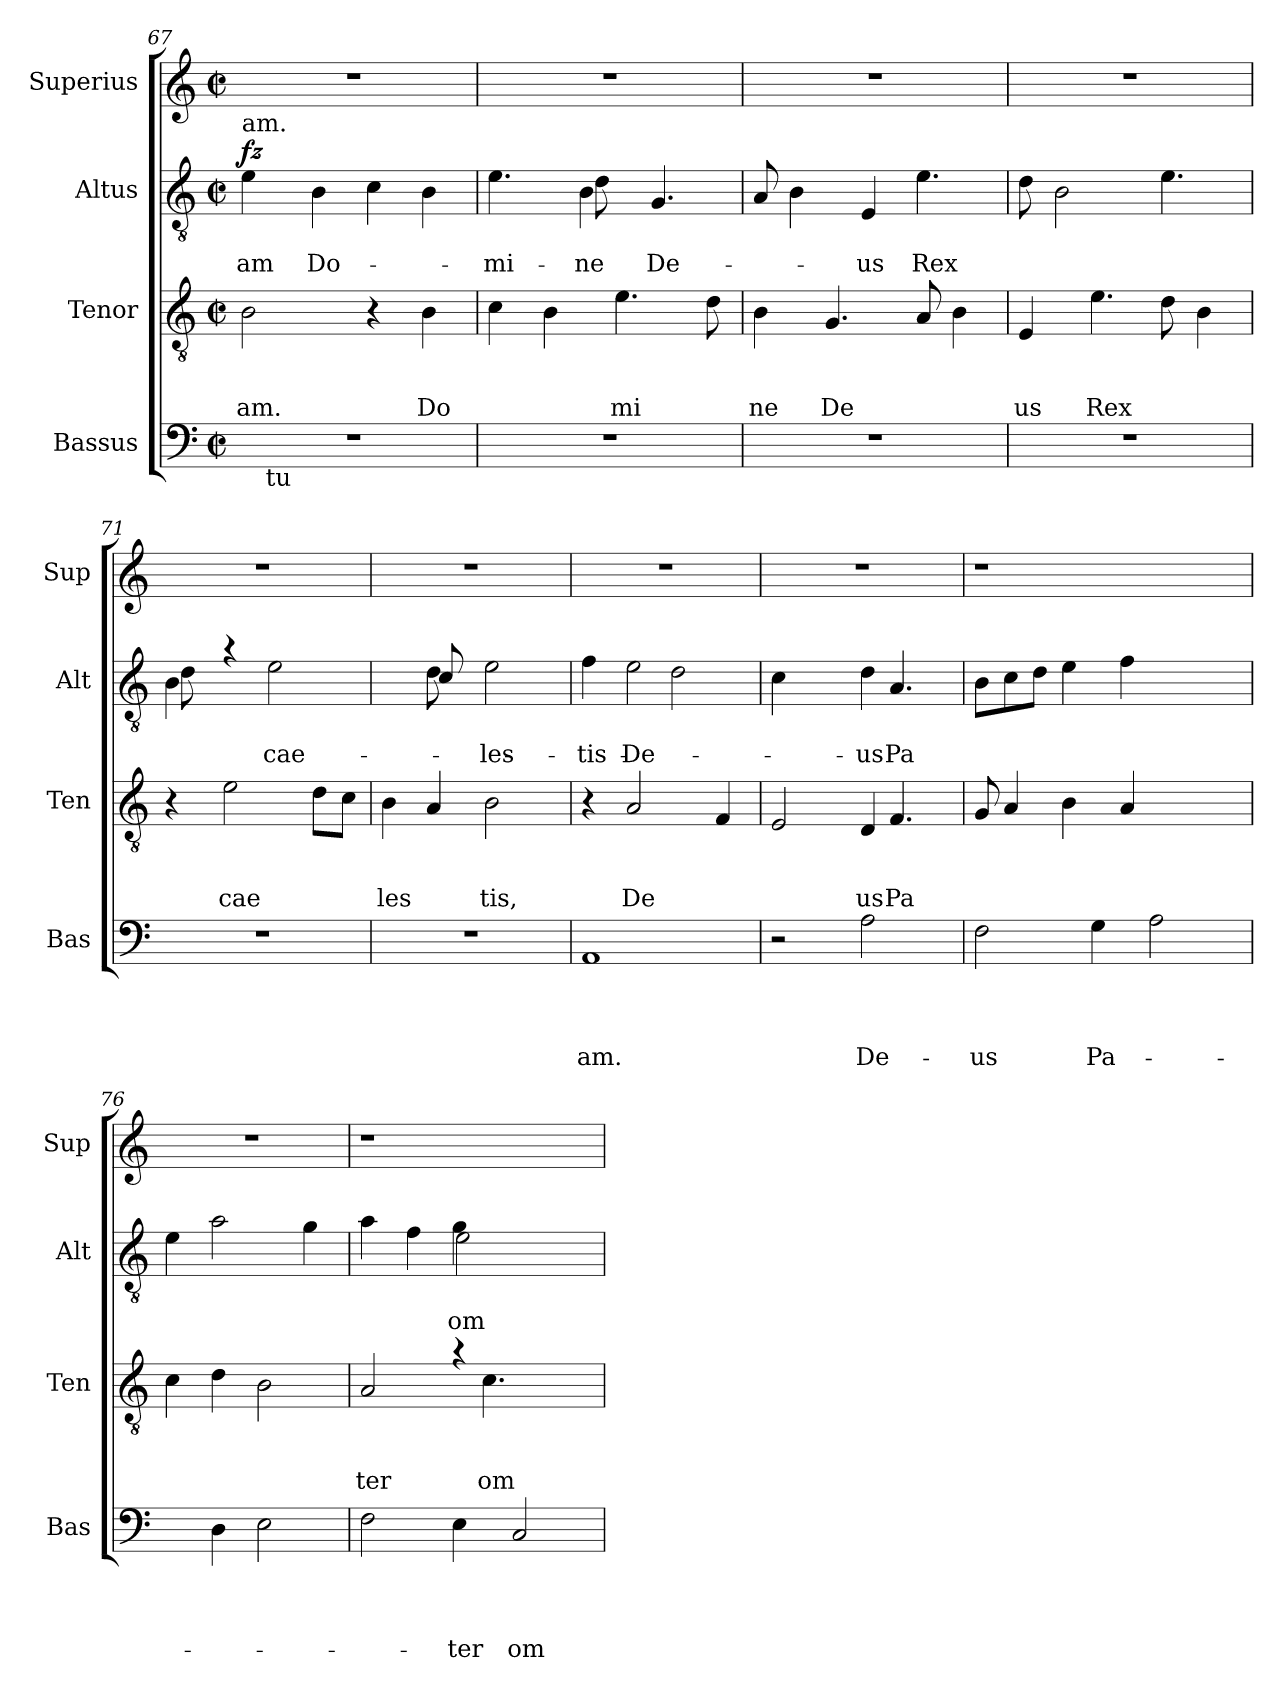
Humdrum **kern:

**kern	**text	**text	**text	**text	**kern	**text	**text	**text	**kern	**text	**text	**dynam	**kern
*part4	*part4	*part4	*part4	*part4	*part3	*part3	*part3	*part3	*part2	*part2	*part2	*part2	*part1
*staff4	*staff4	*staff4	*staff4	*staff4	*staff3	*staff3	*staff3	*staff3	*staff2	*staff2	*staff2	*staff2	*staff1
*I"Bassus	*	*	*	*	*I"Tenor	*	*	*	*I"Altus	*	*	*	*I"Superius
*I'Bas	*	*	*	*	*I'Ten	*	*	*	*I'Alt	*	*	*	*I'Sup
*clefF4	*	*	*	*	*clefGv2	*	*	*	*clefGv2	*	*	*	*clefG2
*k[]	*	*	*	*	*k[]	*	*	*	*k[]	*	*	*	*k[]
*C:	*	*	*	*	*C:	*	*	*	*C:	*	*	*	*C:
*M2/2	*	*	*	*	*M2/2	*	*	*	*M2/2	*	*	*	*M2/2
*met(c|)	*	*	*	*	*met(c|)	*	*	*	*met(c|)	*	*	*	*met(c|)
=67	=67	=67	=67	=67	=67	=67	=67	=67	=67	=67	=67	=67	=67
!	!	!	!	!	!	!	!	!	!LO:TX:a:t=am.	!	!	!	!
!	!	!	!	!	!	!	!	!LO:LY:b	!	!	!LO:LY:b	!LO:DY:a	!
*^	*	*	*	*	*	*	*	*	*	*	*	*	*
1r	16ryy	.	.	.	.	2B\	.	.	am.	4e\	.	-am	fz	1r
!	!LO:TX:b:t=tu	!	!	!	!	!	!	!	!	!	!	!	!	!
.	2...ryy	.	.	.	.	.	.	.	.	.	.	.	.	.
!	!	!	!	!	!	!	!	!	!	!	!	!LO:LY:b	!	!
.	.	.	.	.	.	.	.	.	.	4B\	.	Do-	.	.
.	.	.	.	.	.	4r	.	.	.	4c\	.	.	.	.
!	!	!	!	!	!	!	!	!	!LO:LY:b	!	!	!	!	!
.	.	.	.	.	.	4B\	.	.	Do	4B\	.	.	.	.
=68	=68	=68	=68	=68	=68	=68	=68	=68	=68	=68	=68	=68	=68	=68
!	!	!	!	!	!	!	!	!	!	!	!	!LO:LY:b	!	!
*v	*v	*	*	*	*	*	*	*	*	*^	*	*	*	*
1r	.	.	.	.	4c\	.	.	.	4.e\	4.ryy	.	-mi-	.	1r
.	.	.	.	.	4B\	.	.	.	.	.	.	.	.	.
!	!	!	!	!	!	!	!	!	!	!	!	!LO:LY:b	!	!
.	.	.	.	.	.	.	.	.	4B\	8d\	.	-ne	.	.
!	!	!	!	!	!	!	!	!LO:LY:b	!	!	!	!	!	!
.	.	.	.	.	4.e\	.	.	mi	.	2ryy	.	.	.	.
!	!	!	!	!	!	!	!	!	!	!	!	!LO:LY:b	!	!
.	.	.	.	.	.	.	.	.	4.G/	.	.	De-	.	.
.	.	.	.	.	8d\	.	.	.	.	.	.	.	.	.
*	*	*	*	*	*	*	*	*	*v	*v	*	*	*	*
=69	=69	=69	=69	=69	=69	=69	=69	=69	=69	=69	=69	=69	=69
!	!	!	!	!	!	!	!	!LO:LY:b	!	!	!	!	!
1r	.	.	.	.	4B\	.	.	ne	8A/	.	.	.	1r
.	.	.	.	.	.	.	.	.	4B\	.	.	.	.
!	!	!	!	!	!	!	!	!LO:LY:b	!	!	!	!	!
.	.	.	.	.	4.G/	.	.	De	.	.	.	.	.
!	!	!	!	!	!	!	!	!	!	!	!LO:LY:b	!	!
.	.	.	.	.	.	.	.	.	4E/	.	-us	.	.
!	!	!	!	!	!	!	!	!	!	!	!LO:LY:b	!	!
.	.	.	.	.	8A/	.	.	.	4.e\	.	Rex	.	.
.	.	.	.	.	4B\	.	.	.	.	.	.	.	.
=70	=70	=70	=70	=70	=70	=70	=70	=70	=70	=70	=70	=70	=70
!	!	!	!	!	!	!	!	!LO:LY:b	!	!	!	!	!
1r	.	.	.	.	4E/	.	.	us	8d\	.	.	.	1r
.	.	.	.	.	.	.	.	.	2B\	.	.	.	.
!	!	!	!	!	!	!	!	!LO:LY:b	!	!	!	!	!
.	.	.	.	.	4.e\	.	.	Rex	.	.	.	.	.
.	.	.	.	.	8d\	.	.	.	4.e\	.	.	.	.
.	.	.	.	.	4B\	.	.	.	.	.	.	.	.
=71	=71	=71	=71	=71	=71	=71	=71	=71	=71	=71	=71	=71	=71
*	*	*	*	*	*	*	*	*	*^	*	*	*	*
1r	.	.	.	.	4r	.	.	.	4B\	8d\	.	.	.	1r
.	.	.	.	.	.	.	.	.	.	2..ryy	.	.	.	.
!	!	!	!	!	!	!	!	!LO:LY:b	!	!	!	!	!	!
.	.	.	.	.	2e\	.	.	cae	4ra	.	.	.	.	.
!	!	!	!	!	!	!	!	!	!	!	!	!LO:LY:b	!	!
.	.	.	.	.	.	.	.	.	2e\	.	.	cae-	.	.
.	.	.	.	.	8d\L	.	.	.	.	.	.	.	.	.
.	.	.	.	.	8c\J	.	.	.	.	.	.	.	.	.
=72	=72	=72	=72	=72	=72	=72	=72	=72	=72	=72	=72	=72	=72	=72
!	!	!	!	!	!	!	!	!LO:LY:b	!	!	!	!	!	!
1r	.	.	.	.	4B\	.	.	les	4ryy	4ryy	.	.	.	1r
.	.	.	.	.	4A/	.	.	.	8d\	8c/	.	.	.	.
.	.	.	.	.	.	.	.	.	2ryy	8ryy	.	.	.	.
!	!	!	!	!	!	!	!	!LO:LY:b	!	!	!	!LO:LY:b	!	!
.	.	.	.	.	2B\	.	.	tis,	.	2e\	.	-les-	.	.
.	.	.	.	.	.	.	.	.	8ryy	.	.	.	.	.
!!LO:LB:g=z
=73	=73	=73	=73	=73	=73	=73	=73	=73	=73	=73	=73	=73	=73	=73
!	!	!	!	!LO:LY:b	!	!	!	!	!	!	!	!LO:LY:b	!	!
1AA	.	.	.	am.	4r	.	.	.	4f\	2ryy	.	-tis	.	1r
!	!	!	!	!	!	!	!	!LO:LY:b	!	!	!	!LO:LY:b	!	!
.	.	.	.	.	2A/	.	.	De	2e\	.	.	De	.	.
.	.	.	.	.	.	.	.	.	.	2d\	.	.	.	.
.	.	.	.	.	4F/	.	.	.	4ryy	.	.	.	.	.
=74	=74	=74	=74	=74	=74	=74	=74	=74	=74	=74	=74	=74	=74	=74
*	*	*	*	*	*^	*	*	*	*	*	*	*	*	*
2r	.	.	.	.	2E/	2ryy	.	.	.	4c\	2ryy	.	.	.	1r
.	.	.	.	.	.	.	.	.	.	4ryy	.	.	.	.	.
!	!	!	!	!LO:LY:b	!	!	!	!	!LO:LY:b	!	!	!	!LO:LY:b	!	!
2A\	.	.	.	De-	4D/	8ryy	.	.	us	4d\	8ryy	.	us	.	.
!	!	!	!	!	!	!	!	!	!LO:LY:b	!	!	!	!LO:LY:b	!	!
.	.	.	.	.	.	4.F/	.	.	Pa	.	4.A/	.	Pa	.	.
.	.	.	.	.	4ryy	.	.	.	.	4ryy	.	.	.	.	.
*	*	*	*	*	*v	*v	*	*	*	*	*	*	*	*	*
*	*	*	*	*	*	*	*	*	*v	*v	*	*	*	*
=75	=75	=75	=75	=75	=75	=75	=75	=75	=75	=75	=75	=75	=75
!	!	!	!	!LO:LY:b	!	!	!	!	!	!	!	!	!
2F\	.	.	.	-us	8G/	.	.	.	8B\L	.	.	.	1r
.	.	.	.	.	4A/	.	.	.	8c\	.	.	.	.
.	.	.	.	.	.	.	.	.	8d\J	.	.	.	.
.	.	.	.	.	4B\	.	.	.	4e\	.	.	.	.
!	!	!	!	!LO:LY:b	!	!	!	!	!	!	!	!	!
4G\	.	.	.	Pa-	.	.	.	.	.	.	.	.	.
.	.	.	.	.	4A/	.	.	.	4f\	.	.	.	.
2A\	.	.	.	.	.	.	.	.	.	.	.	.	.
.	.	.	.	.	4.ryy	.	.	.	4.ryy	.	.	.	.
.	.	.	.	.	.	.	.	.	.	.	.	.	4ryy
=76	=76	=76	=76	=76	=76	=76	=76	=76	=76	=76	=76	=76	=76
4ryy	.	.	.	.	4c\	.	.	.	4e\	.	.	.	1r
4D\	.	.	.	.	4d\	.	.	.	2a\	.	.	.	.
2E\	.	.	.	.	2B\	.	.	.	.	.	.	.	.
.	.	.	.	.	.	.	.	.	4g\	.	.	.	.
=77	=77	=77	=77	=77	=77	=77	=77	=77	=77	=77	=77	=77	=77
!	!	!	!	!	!	!	!	!LO:LY:b	!	!	!	!	!
*	*	*	*	*	*^	*	*	*	*^	*	*	*	*
2F\	.	.	.	.	2A/	2ryy	.	.	ter	4a\	2ryy	.	.	.	1r
.	.	.	.	.	.	.	.	.	.	4f\	.	.	.	.	.
!	!	!	!	!LO:LY:b	!	!	!	!	!	!	!	!	!LO:LY:b	!	!
!	!	!	!	!	!	!	!	!	!	!	!	!	!LO:LY:b	!	!
4E\	.	.	.	-ter	4ra	8ryy	.	.	.	4g\	2e\	.	om	.	.
!	!	!	!	!	!	!	!	!	!LO:LY:b	!	!	!	!	!	!
.	.	.	.	.	.	4.c\	.	.	om	.	.	.	.	.	.
!	!	!	!	!LO:LY:b	!	!	!	!	!	!	!	!	!	!	!
2C/	.	.	.	om-	4ryy	.	.	.	.	4ryy	.	.	.	.	.
.	.	.	.	.	4ryy	4ryy	.	.	.	4ryy	4ryy	.	.	.	4ryy
*	*	*	*	*	*v	*v	*	*	*	*	*	*	*	*	*
*	*	*	*	*	*	*	*	*	*v	*v	*	*	*	*
=	=	=	=	=	=	=	=	=	=	=	=	=	=
*-	*-	*-	*-	*-	*-	*-	*-	*-	*-	*-	*-	*-	*-
